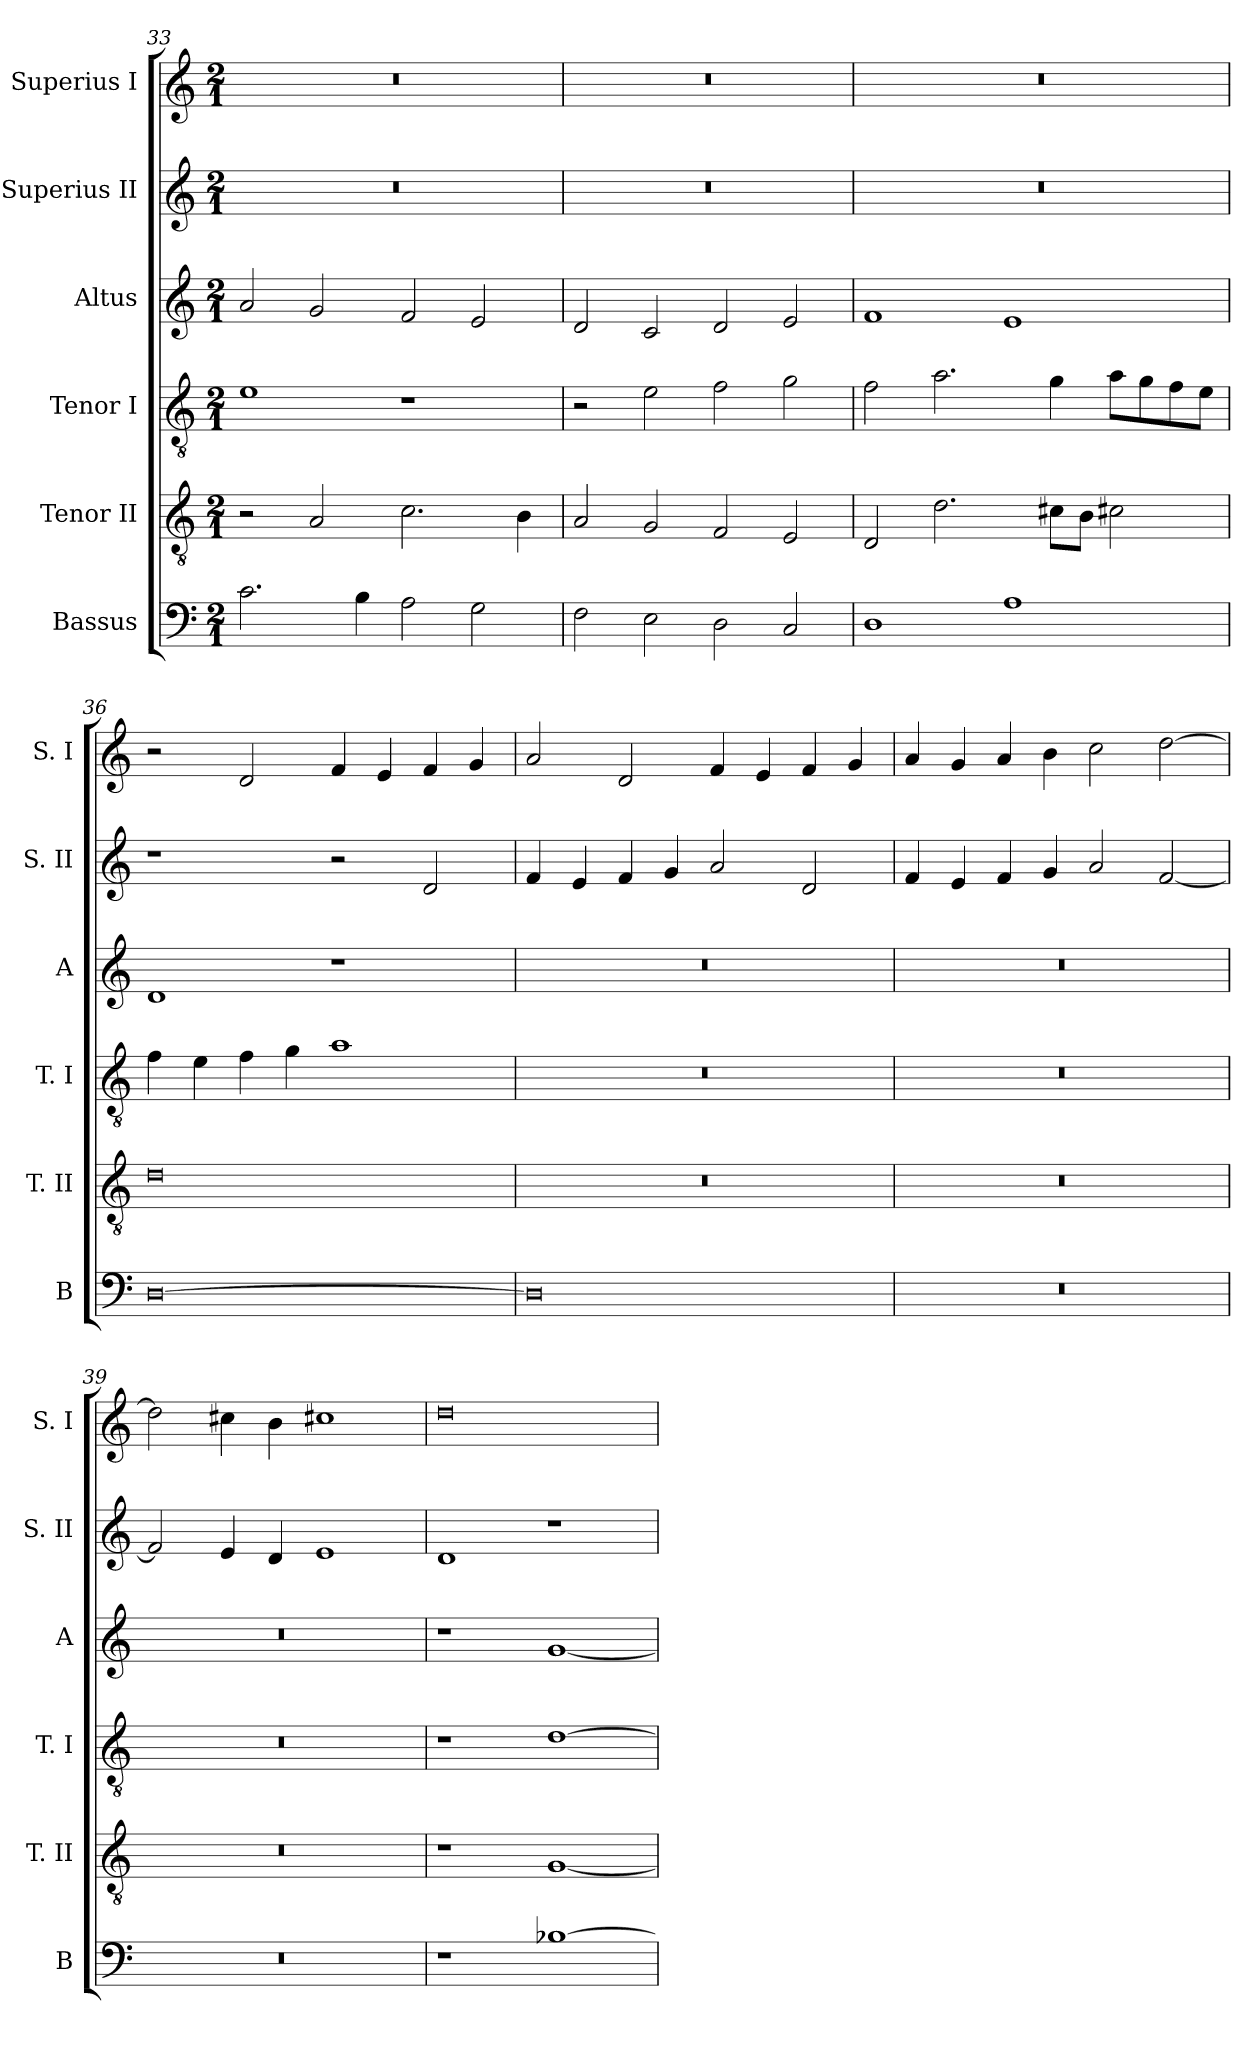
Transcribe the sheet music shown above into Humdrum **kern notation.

**kern	**kern	**kern	**kern	**kern	**kern
*part6	*part5	*part4	*part3	*part2	*part1
*staff6	*staff5	*staff4	*staff3	*staff2	*staff1
*I"Bassus	*I"Tenor II	*I"Tenor I	*I"Altus	*I"Superius II	*I"Superius I
*I'B	*I'T. II	*I'T. I	*I'A	*I'S. II	*I'S. I
*clefF4	*clefGv2	*clefGv2	*clefG2	*clefG2	*clefG2
*k[]	*k[]	*k[]	*k[]	*k[]	*k[]
*C:	*C:	*C:	*C:	*C:	*C:
*M2/1	*M2/1	*M2/1	*M2/1	*M2/1	*M2/1
=33	=33	=33	=33	=33	=33
2.c	2r	1e	2a	0r	0r
.	2A	.	2g	.	.
4B	.	.	.	.	.
2A	2.c	1r	2f	.	.
2G	.	.	2e	.	.
.	4B	.	.	.	.
=34	=34	=34	=34	=34	=34
2F	2A	2r	2d	0r	0r
2E	2G	2e	2c	.	.
2D	2F	2f	2d	.	.
2C	2E	2g	2e	.	.
=35	=35	=35	=35	=35	=35
1D	2D	2f	1f	0r	0r
.	2.d	2.a	.	.	.
1A	.	.	1e	.	.
.	8c#XL	4g	.	.	.
.	8BJ	.	.	.	.
.	2c#X	8aL	.	.	.
.	.	8g	.	.	.
.	.	8f	.	.	.
.	.	8eJ	.	.	.
=36	=36	=36	=36	=36	=36
[0D	0d	4f	1d	1r	2r
.	.	4e	.	.	.
.	.	4f	.	.	2d
.	.	4g	.	.	.
.	.	1a	1r	2r	4f
.	.	.	.	.	4e
.	.	.	.	2d	4f
.	.	.	.	.	4g
=37	=37	=37	=37	=37	=37
0D]	0r	0r	0r	4f	2a
.	.	.	.	4e	.
.	.	.	.	4f	2d
.	.	.	.	4g	.
.	.	.	.	2a	4f
.	.	.	.	.	4e
.	.	.	.	2d	4f
.	.	.	.	.	4g
=38	=38	=38	=38	=38	=38
0r	0r	0r	0r	4f	4a
.	.	.	.	4e	4g
.	.	.	.	4f	4a
.	.	.	.	4g	4b
.	.	.	.	2a	2cc
.	.	.	.	[2f	[2dd
=39	=39	=39	=39	=39	=39
0r	0r	0r	0r	2f]	2dd]
.	.	.	.	4e	4cc#X
.	.	.	.	4d	4b
.	.	.	.	1e	1cc#X
=40	=40	=40	=40	=40	=40
1r	1r	1r	1r	1d	0dd
[1B-X	[1G	[1d	[1g	1r	.
=	=	=	=	=	=
*-	*-	*-	*-	*-	*-
